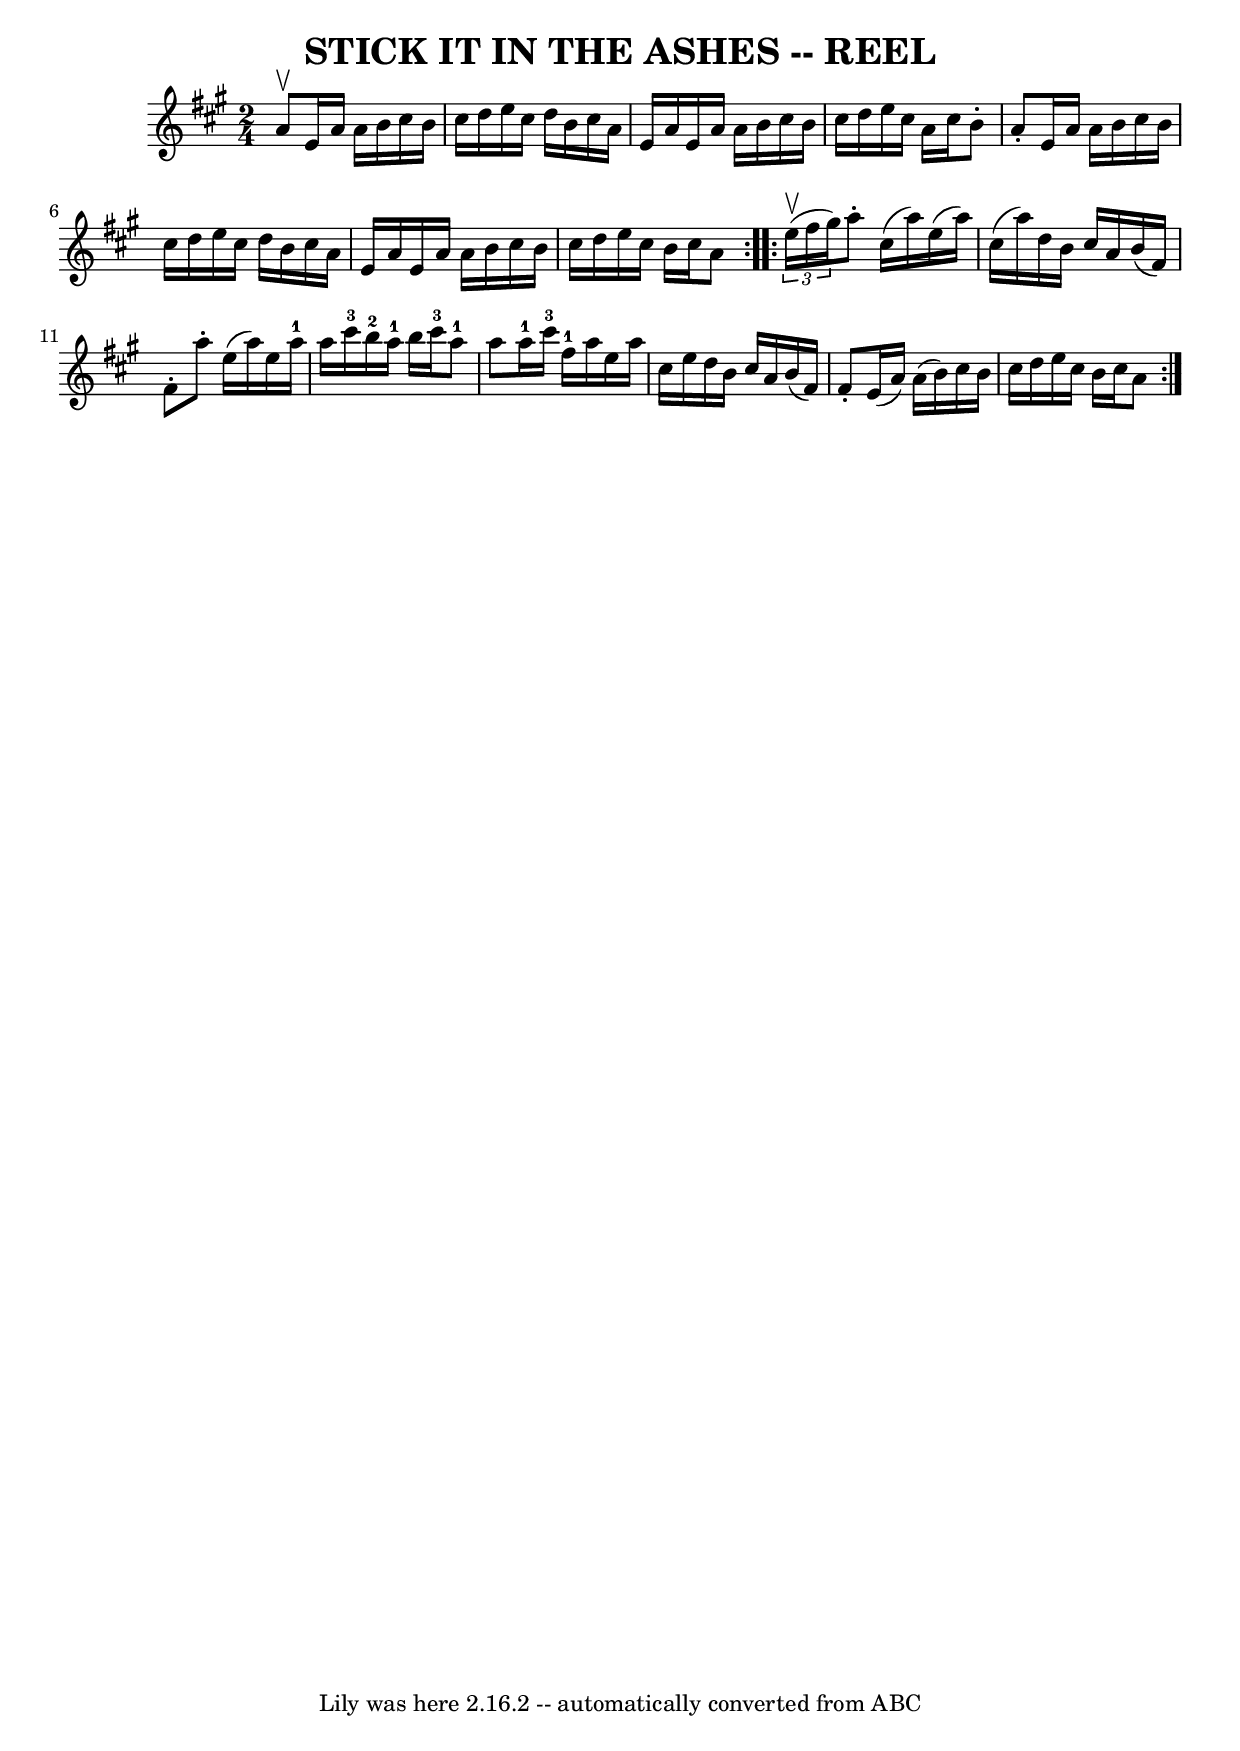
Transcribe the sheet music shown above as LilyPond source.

\version "2.7.40"
\include "Mammoth.ily"
\header {
	%% book = "Ryan's Mammoth Collection of Fiddle Tunes"
	crossRefNumber = "1"
	footnotes = ""
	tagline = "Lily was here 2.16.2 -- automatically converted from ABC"
	title = "STICK IT IN THE ASHES -- REEL"
}
voicedefault =  {
\set Score.defaultBarType = "empty"

\repeat volta 2 {
\time 2/4 \key a \major a'8^\upbow   |
 e'16 a'16 a'16    
b'16 cis''16 b'16 cis''16 d''16    |
 e''16 cis''16    
d''16 b'16 cis''16 a'16 e'16 a'16    |
 e'16 a'16    
a'16 b'16 cis''16 b'16 cis''16 d''16    |
 e''16    
cis''16 a'16 cis''16 b'8 -. a'8 -.   |
 e'16 a'16    
a'16 b'16 cis''16 b'16 cis''16 d''16    |
 e''16    
cis''16 d''16 b'16 cis''16 a'16 e'16 a'16    |
 e'16  
 a'16 a'16 b'16 cis''16 b'16 cis''16 d''16    |
   
e''16 cis''16 b'16 cis''16 a'8    }     \repeat volta 2 {   
\times 2/3 { e''16^\upbow(fis''16 gis''16) }   |
 a''8 -. 
 cis''16 (a''16) e''16 (a''16) cis''16 (a''16)   
|
 d''16 b'16 cis''16 a'16 b'16 (fis'16) fis'8 -.   
|
 a''8 -. e''16 (a''16) e''16 a''16-1 a''16    
cis'''16-3   |
 b''16-2 a''16-1 b''16 cis'''16-3   
 a''8-1 a''8    |
 a''16-1 cis'''16-3 fis''16-1  
 a''16 e''16 a''16 cis''16 e''16    |
 d''16 b'16    
cis''16 a'16 b'16 (fis'16) fis'8 -.   |
 e'16 (a'16  
-) a'16 (b'16) cis''16 b'16 cis''16 d''16    |
   
e''16 cis''16 b'16 cis''16 a'8    }   
}

\score{
    <<

	\context Staff="default"
	{
	    \voicedefault 
	}

    >>
	\layout {
	}
	\midi {}
}
